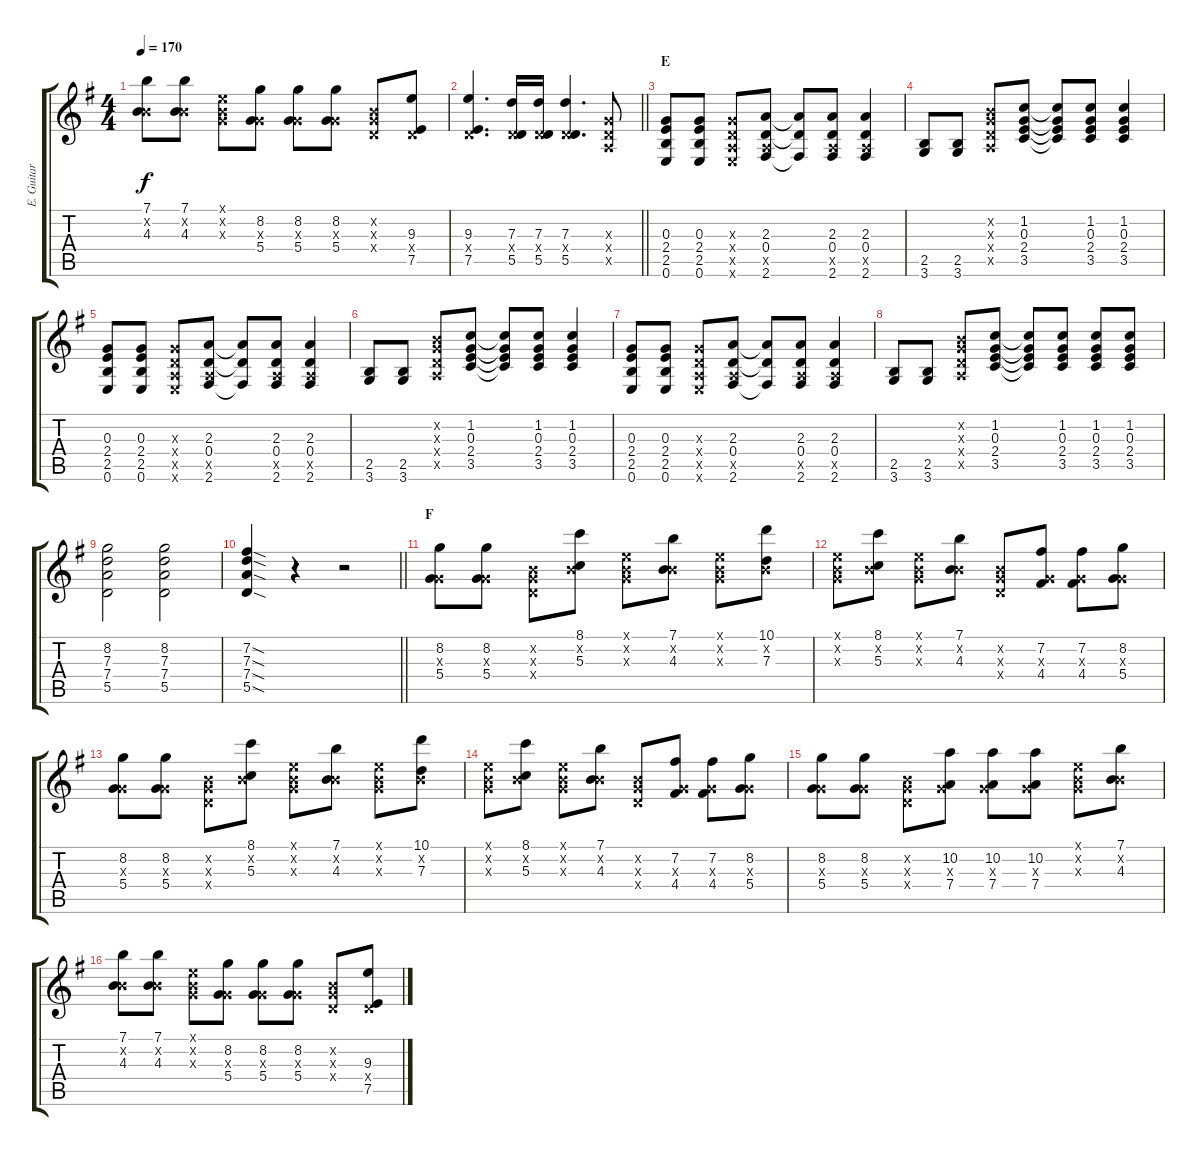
\track ("E. Guitar II" "E. Guitar ") {instrument overdrivenguitar}
\staff {score tabs}
\tuning (E4 B3 G3 D3 A2 E2) {hide}
\ts (4 4)
\tempo 170
\clef g2
\ks g
(7.1 0.2{x} 4.3).8{dy f} (7.1 0.2{x} 4.3).8 (0.1{x} 0.2{x} 0.3{x}).8 (8.2 0.3{x} 5.4).8 (8.2 0.3{x} 5.4).8 (8.2 0.3{x} 5.4).8 (0.2{x} 0.3{x} 0.4{x}).8 (9.3 0.4{x} 7.5).8 |
\barLineRight lightlight
(9.3 0.4{x} 7.5).4{d} (7.3 0.4{x} 5.5).16 (7.3 0.4{x} 5.5).16 (7.3 0.4{x} 5.5).4{d} (0.3{x} 0.4{x} 0.5{x}).8 |
\section ("" "E")
(0.3 2.4 2.5 0.6).8 (0.3 2.4 2.5 0.6).8 (0.3{x} 0.4{x} 0.5{x} 0.6{x}).8 (2.3 0.4 0.5{x} 2.6).8 (2.3{t} 0.4{t} 2.6{t}).8 (2.3 0.4 0.5{x} 2.6).8 (2.3 0.4 0.5{x} 2.6).4 |
(2.5 3.6).8 (2.5 3.6).8 (0.2{x} 0.3{x} 0.4{x} 0.5{x}).8 (1.2 0.3 2.4 3.5).8 (1.2{t} 0.3{t} 2.4{t} 3.5{t}).8 (1.2 0.3 2.4 3.5).8 (1.2 0.3 2.4 3.5).4 |
(0.3 2.4 2.5 0.6).8 (0.3 2.4 2.5 0.6).8 (0.3{x} 0.4{x} 0.5{x} 0.6{x}).8 (2.3 0.4 0.5{x} 2.6).8 (2.3{t} 0.4{t} 2.6{t}).8 (2.3 0.4 0.5{x} 2.6).8 (2.3 0.4 0.5{x} 2.6).4 |
(2.5 3.6).8 (2.5 3.6).8 (0.2{x} 0.3{x} 0.4{x} 0.5{x}).8 (1.2 0.3 2.4 3.5).8 (1.2{t} 0.3{t} 2.4{t} 3.5{t}).8 (1.2 0.3 2.4 3.5).8 (1.2 0.3 2.4 3.5).4 |
(0.3 2.4 2.5 0.6).8 (0.3 2.4 2.5 0.6).8 (0.3{x} 0.4{x} 0.5{x} 0.6{x}).8 (2.3 0.4 0.5{x} 2.6).8 (2.3{t} 0.4{t} 2.6{t}).8 (2.3 0.4 0.5{x} 2.6).8 (2.3 0.4 0.5{x} 2.6).4 |
(2.5 3.6).8 (2.5 3.6).8 (0.2{x} 0.3{x} 0.4{x} 0.5{x}).8 (1.2 0.3 2.4 3.5).8 (1.2{t} 0.3{t} 2.4{t} 3.5{t}).8 (1.2 0.3 2.4 3.5).8 (1.2 0.3 2.4 3.5).8 (1.2 0.3 2.4 3.5).8 |
(8.2 7.3 7.4 5.5).2 (8.2 7.3 7.4 5.5).2 |
\barLineRight lightlight
(7.2{sod} 7.3{sod} 7.4{sod} 5.5{sod}).4 r.4 r.2 |
\section ("" "F")
(8.2 0.3{x} 5.4).8 (8.2 0.3{x} 5.4).8 (0.2{x} 0.3{x} 0.4{x}).8 (8.1 0.2{x} 5.3).8 (0.1{x} 0.2{x} 0.3{x}).8 (7.1 0.2{x} 4.3).8 (0.1{x} 0.2{x} 0.3{x}).8 (10.1 0.2{x} 7.3).8 |
(0.1{x} 0.2{x} 0.3{x}).8 (8.1 0.2{x} 5.3).8 (0.1{x} 0.2{x} 0.3{x}).8 (7.1 0.2{x} 4.3).8 (0.2{x} 0.3{x} 0.4{x}).8 (7.2 0.3{x} 4.4).8 (7.2 0.3{x} 4.4).8 (8.2 0.3{x} 5.4).8 |
(8.2 0.3{x} 5.4).8 (8.2 0.3{x} 5.4).8 (0.2{x} 0.3{x} 0.4{x}).8 (8.1 0.2{x} 5.3).8 (0.1{x} 0.2{x} 0.3{x}).8 (7.1 0.2{x} 4.3).8 (0.1{x} 0.2{x} 0.3{x}).8 (10.1 0.2{x} 7.3).8 |
(0.1{x} 0.2{x} 0.3{x}).8 (8.1 0.2{x} 5.3).8 (0.1{x} 0.2{x} 0.3{x}).8 (7.1 0.2{x} 4.3).8 (0.2{x} 0.3{x} 0.4{x}).8 (7.2 0.3{x} 4.4).8 (7.2 0.3{x} 4.4).8 (8.2 0.3{x} 5.4).8 |
(8.2 0.3{x} 5.4).8 (8.2 0.3{x} 5.4).8 (0.2{x} 0.3{x} 0.4{x}).8 (10.2 0.3{x} 7.4).8 (10.2 0.3{x} 7.4).8 (10.2 0.3{x} 7.4).8 (0.1{x} 0.2{x} 0.3{x}).8 (7.1 0.2{x} 4.3).8 |
(7.1 0.2{x} 4.3).8 (7.1 0.2{x} 4.3).8 (0.1{x} 0.2{x} 0.3{x}).8 (8.2 0.3{x} 5.4).8 (8.2 0.3{x} 5.4).8 (8.2 0.3{x} 5.4).8 (0.2{x} 0.3{x} 0.4{x}).8 (9.3 0.4{x} 7.5).8
